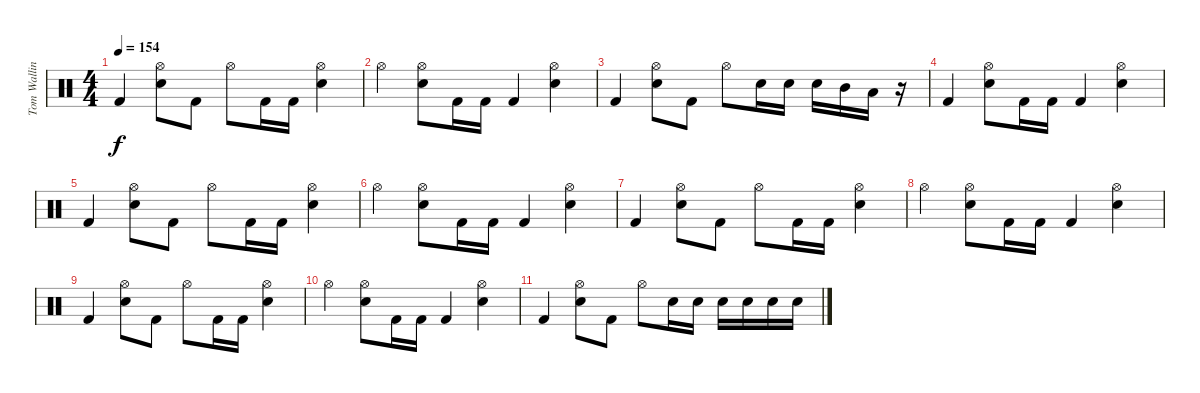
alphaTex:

\track ("Tom Walling (drums)" "Tom Wallin") {instrument percussion}
\staff {score}
\articulation defaults
\ts (4 4)
\tempo 154
\clef neutral
\ks c "Kick (hit) 2".4{dy f}
("Hi-Hat (open)" "Snare (hit) 2").8 "Kick (hit) 2".8 "Hi-Hat (open)".8 "Kick (hit) 2".16 "Kick (hit) 2".16 ("Hi-Hat (open)" "Snare (hit) 2").4 |
"Hi-Hat (open)".4 ("Hi-Hat (open)" "Snare (hit) 2").8 "Kick (hit) 2".16 "Kick (hit) 2".16 "Kick (hit) 2".4 ("Hi-Hat (open)" "Snare (hit) 2").4 |
"Kick (hit) 2".4 ("Hi-Hat (open)" "Snare (hit) 2").8 "Kick (hit) 2".8 "Hi-Hat (open)".8 "Snare (hit) 2".16 "Snare (hit) 2".16 "Snare (hit) 2".16 "Mid Tom (hit)".16 "Low Tom (hit)".16 r.16 |
"Kick (hit) 2".4 ("Hi-Hat (open)" "Snare (hit) 2").8 "Kick (hit) 2".16 "Kick (hit) 2".16 "Kick (hit) 2".4 ("Hi-Hat (open)" "Snare (hit) 2").4 |
"Kick (hit) 2".4 ("Hi-Hat (open)" "Snare (hit) 2").8 "Kick (hit) 2".8 "Hi-Hat (open)".8 "Kick (hit) 2".16 "Kick (hit) 2".16 ("Hi-Hat (open)" "Snare (hit) 2").4 |
"Hi-Hat (open)".4 ("Hi-Hat (open)" "Snare (hit) 2").8 "Kick (hit) 2".16 "Kick (hit) 2".16 "Kick (hit) 2".4 ("Hi-Hat (open)" "Snare (hit) 2").4 |
"Kick (hit) 2".4 ("Hi-Hat (open)" "Snare (hit) 2").8 "Kick (hit) 2".8 "Hi-Hat (open)".8 "Kick (hit) 2".16 "Kick (hit) 2".16 ("Hi-Hat (open)" "Snare (hit) 2").4 |
"Hi-Hat (open)".4 ("Hi-Hat (open)" "Snare (hit) 2").8 "Kick (hit) 2".16 "Kick (hit) 2".16 "Kick (hit) 2".4 ("Hi-Hat (open)" "Snare (hit) 2").4 |
"Kick (hit) 2".4 ("Hi-Hat (open)" "Snare (hit) 2").8 "Kick (hit) 2".8 "Hi-Hat (open)".8 "Kick (hit) 2".16 "Kick (hit) 2".16 ("Hi-Hat (open)" "Snare (hit) 2").4 |
"Hi-Hat (open)".4 ("Hi-Hat (open)" "Snare (hit) 2").8 "Kick (hit) 2".16 "Kick (hit) 2".16 "Kick (hit) 2".4 ("Hi-Hat (open)" "Snare (hit) 2").4 |
"Kick (hit) 2".4 ("Hi-Hat (open)" "Snare (hit) 2").8 "Kick (hit) 2".8 "Hi-Hat (open)".8 "Snare (hit) 2".16 "Snare (hit) 2".16 "Snare (hit) 2".16 "Snare (hit) 2".16 "Snare (hit) 2".16 "Snare (hit) 2".16
